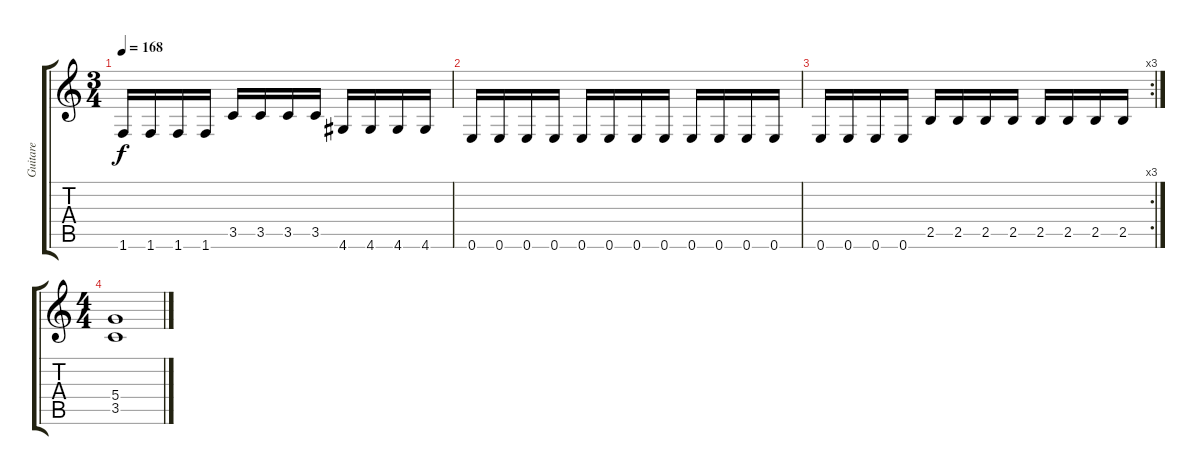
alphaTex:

\track ("Guitare" "Guitare") {instrument distortionguitar}
\staff {score tabs}
\tuning (E4 B3 G3 D3 A2 E2) {hide}
\ts (3 4)
\tempo 168
\clef g2
\ks c
1.6.16{dy f} 1.6.16 1.6.16 1.6.16 3.5.16 3.5.16 3.5.16 3.5.16 4.6.16 4.6.16 4.6.16 4.6.16 |
0.6.16 0.6.16 0.6.16 0.6.16 0.6.16 0.6.16 0.6.16 0.6.16 0.6.16 0.6.16 0.6.16 0.6.16 |
\rc 3
0.6.16 0.6.16 0.6.16 0.6.16 2.5.16 2.5.16 2.5.16 2.5.16 2.5.16 2.5.16 2.5.16 2.5.16 |
\ts (4 4)
(5.4 3.5).1
